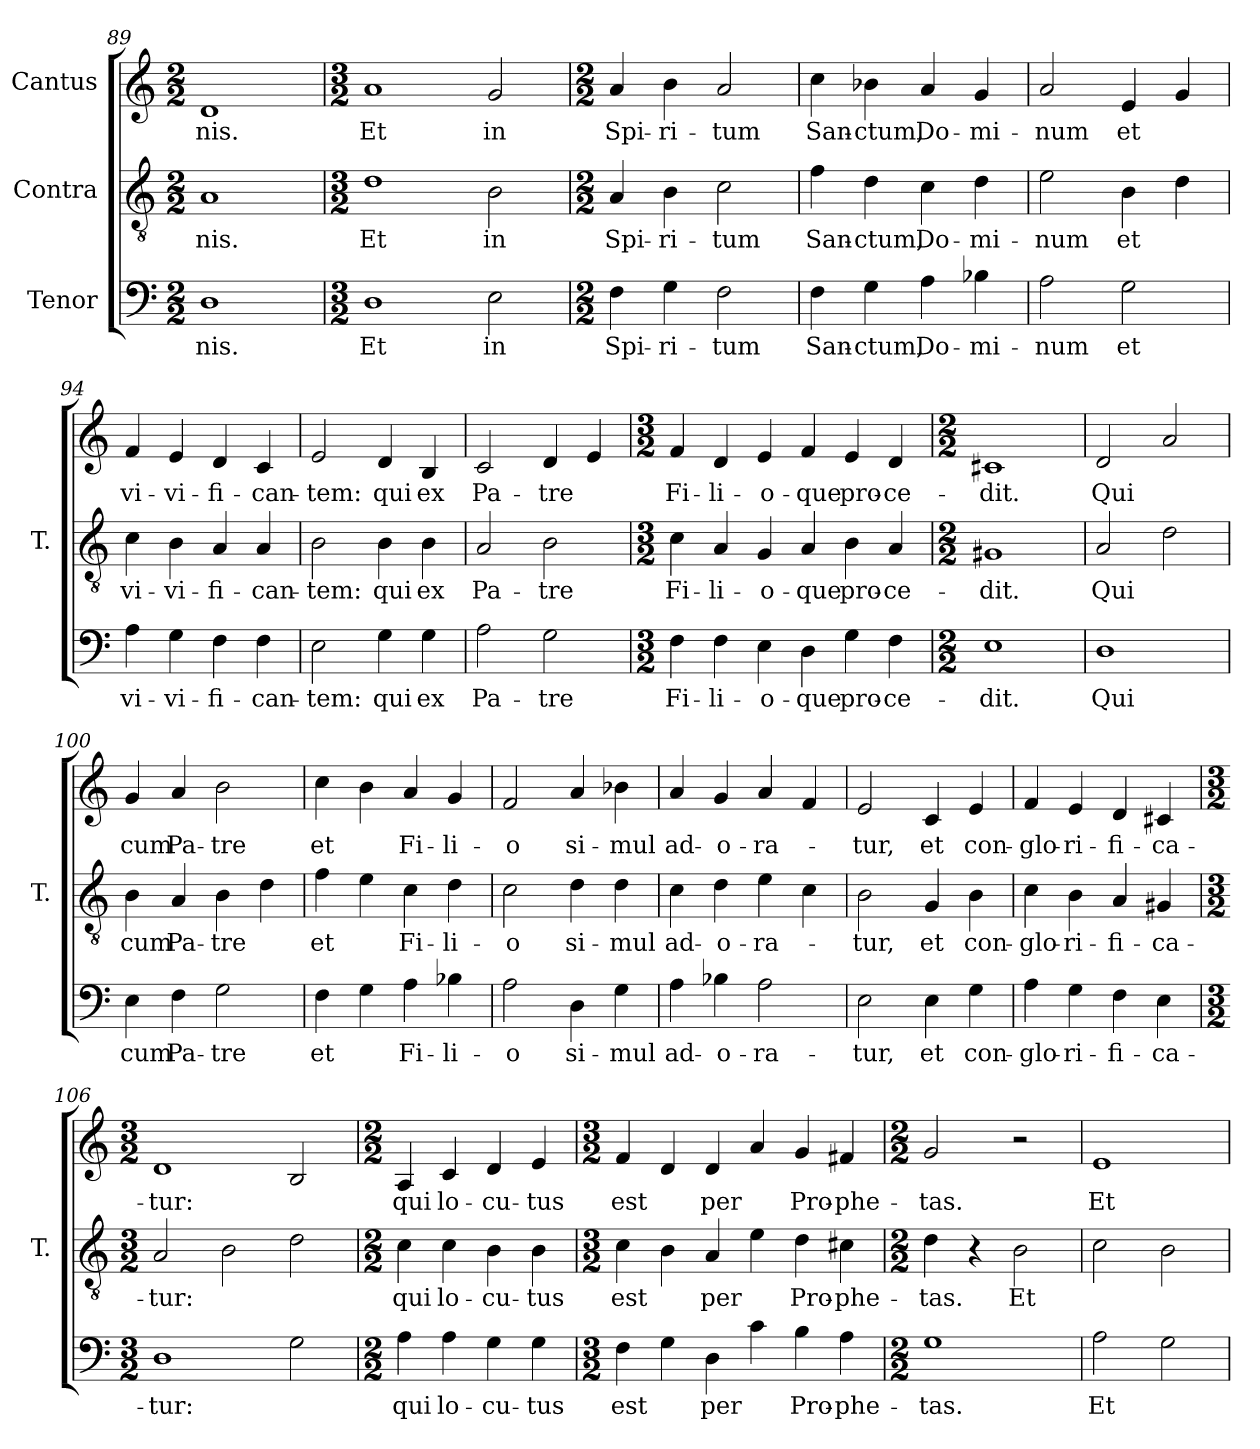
**kern	**text	**kern	**text	**kern	**text
*part3	*part3	*part2	*part2	*part1	*part1
*staff3	*staff3	*staff2	*staff2	*staff1	*staff1
*I"Tenor	*	*I"Contra	*	*I"Cantus	*
*	*	*I'T.	*	*	*
*clefF4	*	*clefGv2	*	*clefG2	*
*	*	*ITrd7c12	*	*	*
*k[]	*	*k[]	*	*k[]	*
*C:	*	*C:	*	*C:	*
*M2/2	*	*M2/2	*	*M2/2	*
=89	=89	=89	=89	=89	=89
!	!LO:LY:b:color=#000000	!	!LO:LY:b:color=#000000	!	!LO:LY:b:color=#000000
1Di\	-nis.	1AAi/	-nis.	1di/	-nis.
=90	=90	=90	=90	=90	=90
*M3/2	*	*M3/2	*	*M3/2	*
!	!LO:LY:b:color=#000000	!	!LO:LY:b:color=#000000	!	!LO:LY:b:color=#000000
1Di\	Et	1Di\	Et	1ai/	Et
!	!LO:LY:b:color=#000000	!	!LO:LY:b:color=#000000	!	!LO:LY:b:color=#000000
2Ei\	in	2BBi\	in	2gi/	in
=91	=91	=91	=91	=91	=91
*M2/2	*	*M2/2	*	*M2/2	*
!	!LO:LY:b:color=#000000	!	!LO:LY:b:color=#000000	!	!LO:LY:b:color=#000000
4Fi\	Spi-	4AAi/	Spi-	4ai/	Spi-
!	!LO:LY:b:color=#000000	!	!LO:LY:b:color=#000000	!	!LO:LY:b:color=#000000
4Gi\	-ri-	4BBi\	-ri-	4bi\	-ri-
!	!LO:LY:b:color=#000000	!	!LO:LY:b:color=#000000	!	!LO:LY:b:color=#000000
2Fi\	-tum	2Ci\	-tum	2ai/	-tum
=92	=92	=92	=92	=92	=92
!	!LO:LY:b:color=#000000	!	!LO:LY:b:color=#000000	!	!LO:LY:b:color=#000000
4Fi\	San-	4Fi\	San-	4cci\	San-
!	!LO:LY:b:color=#000000	!	!LO:LY:b:color=#000000	!	!LO:LY:b:color=#000000
4Gi\	-ctum,	4Di\	-ctum,	4b-Xi\	-ctum,
!	!LO:LY:b:color=#000000	!	!LO:LY:b:color=#000000	!	!LO:LY:b:color=#000000
4Ai\	Do-	4Ci\	Do-	4ai/	Do-
!	!LO:LY:b:color=#000000	!	!LO:LY:b:color=#000000	!	!LO:LY:b:color=#000000
4B-Xi\	-mi-	4Di\	-mi-	4gi/	-mi-
=93	=93	=93	=93	=93	=93
!	!LO:LY:b:color=#000000	!	!LO:LY:b:color=#000000	!	!LO:LY:b:color=#000000
2Ai\	-num	2Ei\	-num	2ai/	-num
!	!LO:LY:b:color=#000000	!	!LO:LY:b:color=#000000	!	!LO:LY:b:color=#000000
2Gi\	et	4BBi\	et	4ei/	et
.	.	4Di\	.	4gi/	.
!!LO:LB:g=z
=94	=94	=94	=94	=94	=94
!	!LO:LY:b:color=#000000	!	!LO:LY:b:color=#000000	!	!LO:LY:b:color=#000000
4Ai\	vi-	4Ci\	vi-	4fi/	vi-
!	!LO:LY:b:color=#000000	!	!LO:LY:b:color=#000000	!	!LO:LY:b:color=#000000
4Gi\	-vi-	4BBi\	-vi-	4ei/	-vi-
!	!LO:LY:b:color=#000000	!	!LO:LY:b:color=#000000	!	!LO:LY:b:color=#000000
4Fi\	-fi-	4AAi/	-fi-	4di/	-fi-
!	!LO:LY:b:color=#000000	!	!LO:LY:b:color=#000000	!	!LO:LY:b:color=#000000
4Fi\	-can-	4AAi/	-can-	4ci/	-can-
=95	=95	=95	=95	=95	=95
!	!LO:LY:b:color=#000000	!	!LO:LY:b:color=#000000	!	!LO:LY:b:color=#000000
2Ei\	-tem:	2BBi\	-tem:	2ei/	-tem:
!	!LO:LY:b:color=#000000	!	!LO:LY:b:color=#000000	!	!LO:LY:b:color=#000000
4Gi\	qui	4BBi\	qui	4di/	qui
!	!LO:LY:b:color=#000000	!	!LO:LY:b:color=#000000	!	!LO:LY:b:color=#000000
4Gi\	ex	4BBi\	ex	4Bi/	ex
=96	=96	=96	=96	=96	=96
!	!LO:LY:b:color=#000000	!	!LO:LY:b:color=#000000	!	!LO:LY:b:color=#000000
2Ai\	Pa-	2AAi/	Pa-	2ci/	Pa-
!	!LO:LY:b:color=#000000	!	!LO:LY:b:color=#000000	!	!LO:LY:b:color=#000000
2Gi\	-tre	2BBi\	-tre	4di/	-tre
.	.	.	.	4ei/	.
=97	=97	=97	=97	=97	=97
*M3/2	*	*M3/2	*	*M3/2	*
!	!LO:LY:b:color=#000000	!	!LO:LY:b:color=#000000	!	!LO:LY:b:color=#000000
4Fi\	Fi-	4Ci\	Fi-	4fi/	Fi-
!	!LO:LY:b:color=#000000	!	!LO:LY:b:color=#000000	!	!LO:LY:b:color=#000000
4Fi\	-li-	4AAi/	-li-	4di/	-li-
!	!LO:LY:b:color=#000000	!	!LO:LY:b:color=#000000	!	!LO:LY:b:color=#000000
4Ei\	-o-	4GGi/	-o-	4ei/	-o-
!	!LO:LY:b:color=#000000	!	!LO:LY:b:color=#000000	!	!LO:LY:b:color=#000000
4Di\	-que	4AAi/	-que	4fi/	-que
!	!LO:LY:b:color=#000000	!	!LO:LY:b:color=#000000	!	!LO:LY:b:color=#000000
4Gi\	pro-	4BBi\	pro-	4ei/	pro-
!	!LO:LY:b:color=#000000	!	!LO:LY:b:color=#000000	!	!LO:LY:b:color=#000000
4Fi\	-ce-	4AAi/	-ce-	4di/	-ce-
=98	=98	=98	=98	=98	=98
*M2/2	*	*M2/2	*	*M2/2	*
!	!LO:LY:b:color=#000000	!	!LO:LY:b:color=#000000	!	!LO:LY:b:color=#000000
1Ei\	-dit.	1GG#Xi/	-dit.	1c#Xi/	-dit.
=99	=99	=99	=99	=99	=99
!	!LO:LY:b:color=#000000	!	!LO:LY:b:color=#000000	!	!LO:LY:b:color=#000000
1Di\	Qui	2AAi/	Qui	2di/	Qui
.	.	2Di\	.	2ai/	.
!!LO:PB:g=z
=100	=100	=100	=100	=100	=100
!	!LO:LY:b:color=#000000	!	!LO:LY:b:color=#000000	!	!LO:LY:b:color=#000000
4Ei\	cum	4BBi\	cum	4gi/	cum
!	!LO:LY:b:color=#000000	!	!LO:LY:b:color=#000000	!	!LO:LY:b:color=#000000
4Fi\	Pa-	4AAi/	Pa-	4ai/	Pa-
!	!LO:LY:b:color=#000000	!	!LO:LY:b:color=#000000	!	!LO:LY:b:color=#000000
2Gi\	-tre	4BBi\	-tre	2bi\	-tre
.	.	4Di\	.	.	.
=101	=101	=101	=101	=101	=101
!	!LO:LY:b:color=#000000	!	!LO:LY:b:color=#000000	!	!LO:LY:b:color=#000000
4Fi\	et	4Fi\	et	4cci\	et
4Gi\	.	4Ei\	.	4bi\	.
!	!LO:LY:b:color=#000000	!	!LO:LY:b:color=#000000	!	!LO:LY:b:color=#000000
4Ai\	Fi-	4Ci\	Fi-	4ai/	Fi-
!	!LO:LY:b:color=#000000	!	!LO:LY:b:color=#000000	!	!LO:LY:b:color=#000000
4B-Xi\	-li-	4Di\	-li-	4gi/	-li-
=102	=102	=102	=102	=102	=102
!	!LO:LY:b:color=#000000	!	!LO:LY:b:color=#000000	!	!LO:LY:b:color=#000000
2Ai\	-o	2Ci\	-o	2fi/	-o
!	!LO:LY:b:color=#000000	!	!LO:LY:b:color=#000000	!	!LO:LY:b:color=#000000
4Di\	si-	4Di\	si-	4ai/	si-
!	!LO:LY:b:color=#000000	!	!LO:LY:b:color=#000000	!	!LO:LY:b:color=#000000
4Gi\	-mul	4Di\	-mul	4b-Xi\	-mul
=103	=103	=103	=103	=103	=103
!	!LO:LY:b:color=#000000	!	!LO:LY:b:color=#000000	!	!LO:LY:b:color=#000000
4Ai\	ad-	4Ci\	ad-	4ai/	ad-
!	!LO:LY:b:color=#000000	!	!LO:LY:b:color=#000000	!	!LO:LY:b:color=#000000
4B-Xi\	-o-	4Di\	-o-	4gi/	-o-
!	!LO:LY:b:color=#000000	!	!LO:LY:b:color=#000000	!	!LO:LY:b:color=#000000
2Ai\	-ra-	4Ei\	-ra-	4ai/	-ra-
.	.	4Ci\	.	4fi/	.
=104	=104	=104	=104	=104	=104
!	!LO:LY:b:color=#000000	!	!LO:LY:b:color=#000000	!	!LO:LY:b:color=#000000
2Ei\	-tur,	2BBi\	-tur,	2ei/	-tur,
!	!LO:LY:b:color=#000000	!	!LO:LY:b:color=#000000	!	!LO:LY:b:color=#000000
4Ei\	et	4GGi/	et	4ci/	et
!	!LO:LY:b:color=#000000	!	!LO:LY:b:color=#000000	!	!LO:LY:b:color=#000000
4Gi\	con-	4BBi\	con-	4ei/	con-
=105	=105	=105	=105	=105	=105
!	!LO:LY:b:color=#000000	!	!LO:LY:b:color=#000000	!	!LO:LY:b:color=#000000
4Ai\	-glo-	4Ci\	-glo-	4fi/	-glo-
!	!LO:LY:b:color=#000000	!	!LO:LY:b:color=#000000	!	!LO:LY:b:color=#000000
4Gi\	-ri-	4BBi\	-ri-	4ei/	-ri-
!	!LO:LY:b:color=#000000	!	!LO:LY:b:color=#000000	!	!LO:LY:b:color=#000000
4Fi\	-fi-	4AAi/	-fi-	4di/	-fi-
!	!LO:LY:b:color=#000000	!	!LO:LY:b:color=#000000	!	!LO:LY:b:color=#000000
4Ei\	-ca-	4GG#Xi/	-ca-	4c#Xi/	-ca-
!!LO:LB:g=z
=106	=106	=106	=106	=106	=106
*M3/2	*	*M3/2	*	*M3/2	*
!	!LO:LY:b:color=#000000	!	!LO:LY:b:color=#000000	!	!LO:LY:b:color=#000000
1Di\	-tur:	2AAi/	-tur:	1di/	-tur:
.	.	2BBi\	.	.	.
2Gi\	.	2Di\	.	2Bi/	.
=107	=107	=107	=107	=107	=107
*M2/2	*	*M2/2	*	*M2/2	*
!	!LO:LY:b:color=#000000	!	!LO:LY:b:color=#000000	!	!LO:LY:b:color=#000000
4Ai\	qui	4Ci\	qui	4Ai/	qui
!	!LO:LY:b:color=#000000	!	!LO:LY:b:color=#000000	!	!LO:LY:b:color=#000000
4Ai\	lo-	4Ci\	lo-	4ci/	lo-
!	!LO:LY:b:color=#000000	!	!LO:LY:b:color=#000000	!	!LO:LY:b:color=#000000
4Gi\	-cu-	4BBi\	-cu-	4di/	-cu-
!	!LO:LY:b:color=#000000	!	!LO:LY:b:color=#000000	!	!LO:LY:b:color=#000000
4Gi\	-tus	4BBi\	-tus	4ei/	-tus
=108	=108	=108	=108	=108	=108
*M3/2	*	*M3/2	*	*M3/2	*
!	!LO:LY:b:color=#000000	!	!LO:LY:b:color=#000000	!	!LO:LY:b:color=#000000
4Fi\	est	4Ci\	est	4fi/	est
4Gi\	.	4BBi\	.	4di/	.
!	!LO:LY:b:color=#000000	!	!LO:LY:b:color=#000000	!	!LO:LY:b:color=#000000
4Di\	per	4AAi/	per	4di/	per
4ci\	.	4Ei\	.	4ai/	.
!	!LO:LY:b:color=#000000	!	!LO:LY:b:color=#000000	!	!LO:LY:b:color=#000000
4Bi\	Pro-	4Di\	Pro-	4gi/	Pro-
!	!LO:LY:b:color=#000000	!	!LO:LY:b:color=#000000	!	!LO:LY:b:color=#000000
4Ai\	-phe-	4C#Xi\	-phe-	4f#Xi/	-phe-
=109	=109	=109	=109	=109	=109
*M2/2	*	*M2/2	*	*M2/2	*
!	!LO:LY:b:color=#000000	!	!LO:LY:b:color=#000000	!	!LO:LY:b:color=#000000
1Gi\	-tas.	4Di\	-tas.	2gi/	-tas.
.	.	4r	.	.	.
!	!	!	!LO:LY:b:color=#000000	!	!
.	.	2BBi\	Et	2r	.
=110	=110	=110	=110	=110	=110
!	!LO:LY:b:color=#000000	!	!	!	!LO:LY:b:color=#000000
2Ai\	Et	2Ci\	.	1ei/	Et
2Gi\	.	2BBi\	.	.	.
=	=	=	=	=	=
*-	*-	*-	*-	*-	*-
